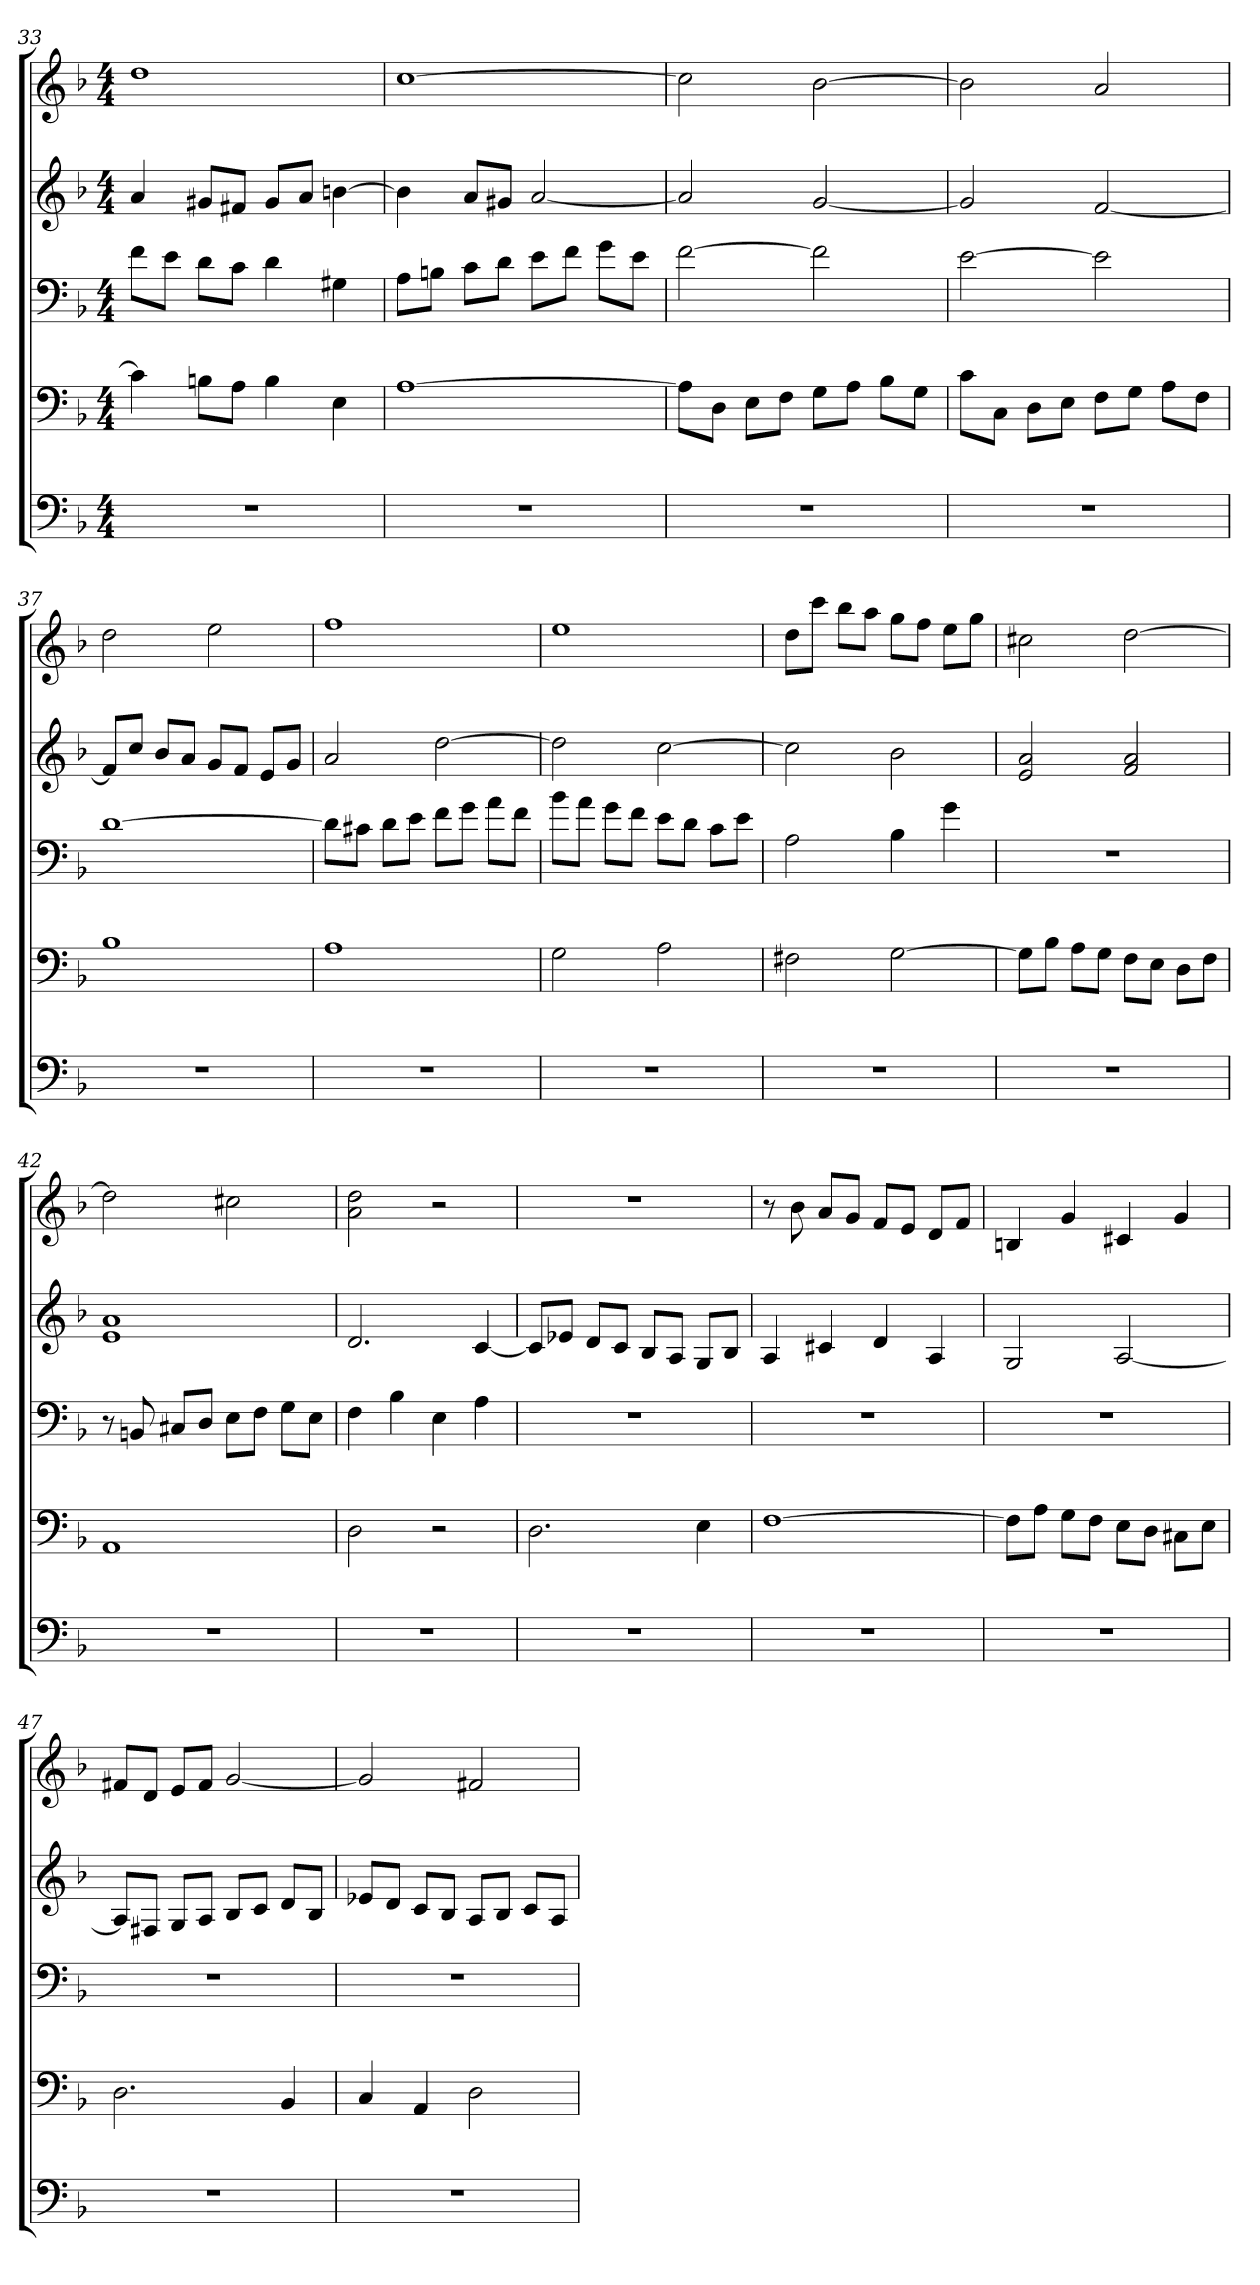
**kern	**kern	**kern	**kern	**kern
*part5	*part4	*part3	*part2	*part1
*staff5	*staff4	*staff3	*staff2	*staff1
*clefF4	*clefF4	*clefF4	*clefG2	*clefG2
*k[b-]	*k[b-]	*k[b-]	*k[b-]	*k[b-]
*d:	*d:	*d:	*d:	*d:
*M4/4	*M4/4	*M4/4	*M4/4	*M4/4
=33	=33	=33	=33	=33
1r	4c]	8f\L	4a	1dd
.	.	8e\J	.	.
.	8Bn\L	8d\L	8g#X/L	.
.	8A\J	8c\J	8f#X/J	.
.	4B	4d	8g#/L	.
.	.	.	8a/J	.
.	4E	4G#X	[4bn	.
=34	=34	=34	=34	=34
1r	[1A	8A\L	4b]	[1cc
.	.	8Bn\J	.	.
.	.	8c\L	8a/L	.
.	.	8d\J	8g#X/J	.
.	.	8e\L	[2a	.
.	.	8f\J	.	.
.	.	8g\L	.	.
.	.	8e\J	.	.
=35	=35	=35	=35	=35
1r	8A\L]	[2f	2a]	2cc]
.	8D\J	.	.	.
.	8E\L	.	.	.
.	8F\J	.	.	.
.	8G\L	2f]	[2g	[2b-
.	8A\J	.	.	.
.	8B-\L	.	.	.
.	8G\J	.	.	.
=36	=36	=36	=36	=36
1r	8c\L	[2e	2g]	2b-]
.	8C\J	.	.	.
.	8D\L	.	.	.
.	8E\J	.	.	.
.	8F\L	2e]	[2f	2a
.	8G\J	.	.	.
.	8A\L	.	.	.
.	8F\J	.	.	.
=37	=37	=37	=37	=37
1r	1B-	[1d	8f/L]	2dd
.	.	.	8cc/J	.
.	.	.	8b-/L	.
.	.	.	8a/J	.
.	.	.	8g/L	2ee
.	.	.	8f/J	.
.	.	.	8e/L	.
.	.	.	8g/J	.
=38	=38	=38	=38	=38
1r	1A	8d\L]	2a	1ff
.	.	8c#X\J	.	.
.	.	8d\L	.	.
.	.	8e\J	.	.
.	.	8f\L	[2dd	.
.	.	8g\J	.	.
.	.	8a\L	.	.
.	.	8f\J	.	.
=39	=39	=39	=39	=39
1r	2G	8b-\L	2dd]	1ee
.	.	8a\J	.	.
.	.	8g\L	.	.
.	.	8f\J	.	.
.	2A	8e\L	[2cc	.
.	.	8d\J	.	.
.	.	8c\L	.	.
.	.	8e\J	.	.
=40	=40	=40	=40	=40
1r	2F#X	2A	2cc]	8dd\L
.	.	.	.	8ccc\J
.	.	.	.	8bb-\L
.	.	.	.	8aa\J
.	[2G	4B-	2b-	8gg\L
.	.	.	.	8ff\J
.	.	4g	.	8ee\L
.	.	.	.	8gg\J
=41	=41	=41	=41	=41
1r	8G\L]	1r	2e 2a	2cc#X
.	8B-\J	.	.	.
.	8A\L	.	.	.
.	8G\J	.	.	.
.	8F\L	.	2f 2a	[2dd
.	8E\J	.	.	.
.	8D\L	.	.	.
.	8F\J	.	.	.
=42	=42	=42	=42	=42
1r	1AA	8r	1e 1a	2dd]
.	.	8BBn	.	.
.	.	8C#X/L	.	.
.	.	8D/J	.	.
.	.	8E\L	.	2cc#X
.	.	8F\J	.	.
.	.	8G\L	.	.
.	.	8E\J	.	.
=43	=43	=43	=43	=43
1r	2D	4F	2.d	2a 2dd
.	.	4B-	.	.
.	2r	4E	.	2r
.	.	4A	[4c	.
=44	=44	=44	=44	=44
1r	2.D	1r	8c/L]	1r
.	.	.	8e-X/J	.
.	.	.	8d/L	.
.	.	.	8c/J	.
.	.	.	8B-/L	.
.	.	.	8A/J	.
.	4E	.	8G/L	.
.	.	.	8B-/J	.
=45	=45	=45	=45	=45
1r	[1F	1r	4A	8r
.	.	.	.	8b-
.	.	.	4c#X	8a/L
.	.	.	.	8g/J
.	.	.	4d	8f/L
.	.	.	.	8e/J
.	.	.	4A	8d/L
.	.	.	.	8f/J
=46	=46	=46	=46	=46
1r	8F\L]	1r	2G	4Bn
.	8A\J	.	.	.
.	8G\L	.	.	4g
.	8F\J	.	.	.
.	8E\L	.	[2A	4c#X
.	8D\J	.	.	.
.	8C#X\L	.	.	4g
.	8E\J	.	.	.
=47	=47	=47	=47	=47
1r	2.D	1r	8A/L]	8f#X/L
.	.	.	8F#X/J	8d/J
.	.	.	8G/L	8e/L
.	.	.	8A/J	8f#/J
.	.	.	8B-/L	[2g
.	.	.	8c/J	.
.	4BB-	.	8d/L	.
.	.	.	8B-/J	.
=48	=48	=48	=48	=48
1r	4C	1r	8e-X/L	2g]
.	.	.	8d/J	.
.	4AA	.	8c/L	.
.	.	.	8B-/J	.
.	2D	.	8A/L	2f#X
.	.	.	8B-/J	.
.	.	.	8c/L	.
.	.	.	8A/J	.
=	=	=	=	=
*-	*-	*-	*-	*-
